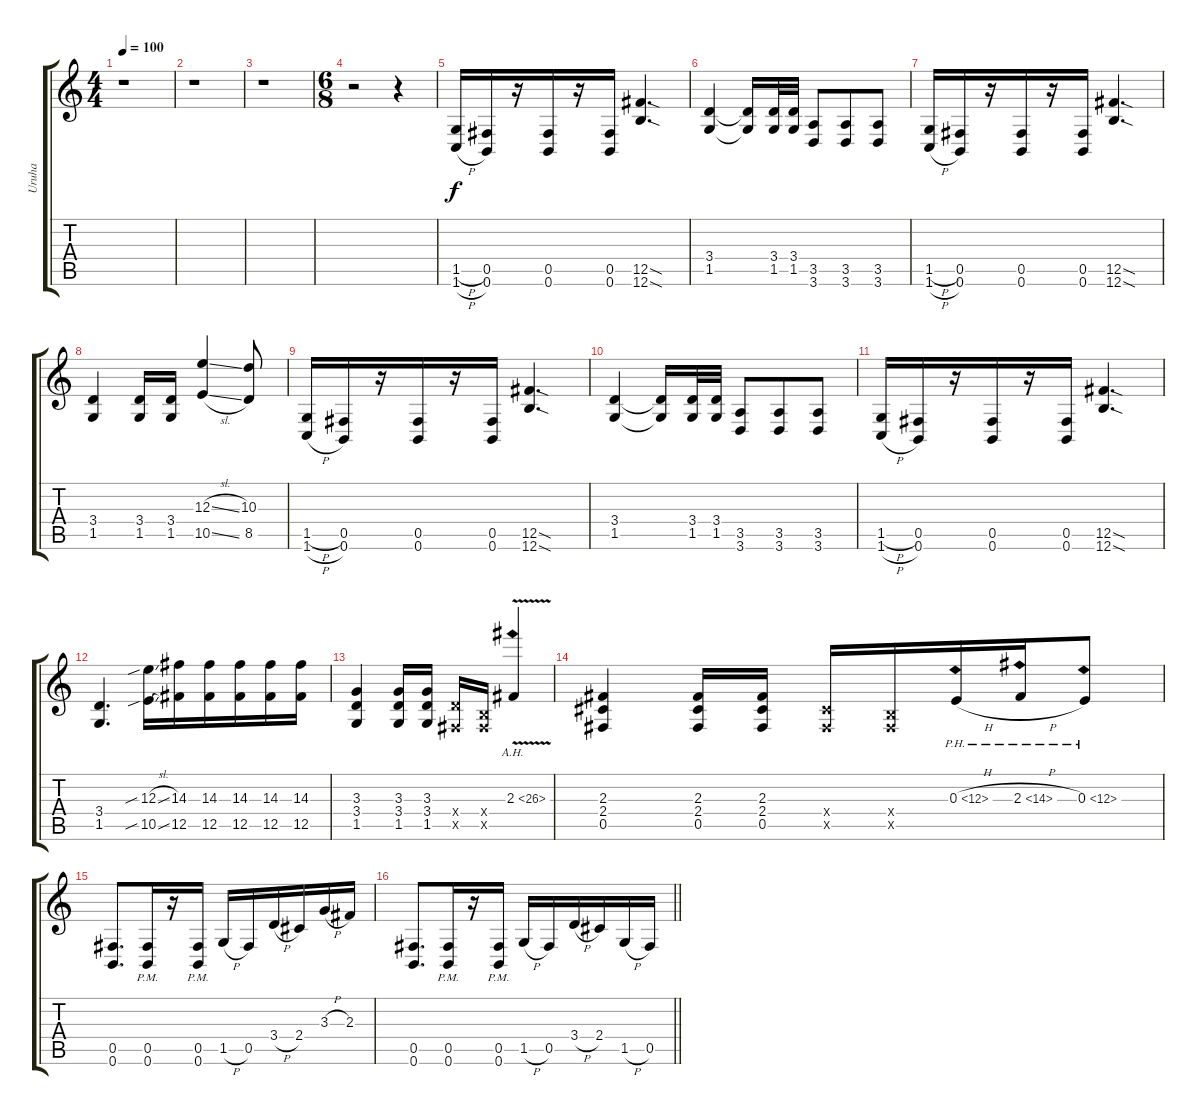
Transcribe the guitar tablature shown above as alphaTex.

\track ("Uruha" "Uruha") {instrument overdrivenguitar}
\staff {score tabs}
\tuning (Db4 Ab3 E3 B2 Gb2 B1) {hide}
\ts (4 4)
\tempo 100
\clef g2
\ks c
r.1{dy f} |
r.1 |
r.1 |
\ts (6 8)
r.2 r.4 |
(1.5{h} 1.6{h}).16{instrument overdrivenguitar} (0.5 0.6).16 r.16 (0.5 0.6).16 r.16 (0.5 0.6).16 (12.5{sod} 12.6{sod}).4{d} |
(3.4 1.5).4 (3.4{t} 1.5{t}).16 (3.4 1.5).32 (3.4 1.5).32 (3.5 3.6).8 (3.5 3.6).8 (3.5 3.6).8 |
(1.5{h} 1.6{h}).16 (0.5 0.6).16 r.16 (0.5 0.6).16 r.16 (0.5 0.6).16 (12.5{sod} 12.6{sod}).4{d} |
(3.4 1.5).4 (3.4 1.5).16 (3.4 1.5).16 (12.3{sl} 10.5{sl}).4 (10.3 8.5).8 |
(1.5{h} 1.6{h}).16 (0.5 0.6).16 r.16 (0.5 0.6).16 r.16 (0.5 0.6).16 (12.5{sod} 12.6{sod}).4{d} |
(3.4 1.5).4 (3.4{t} 1.5{t}).16 (3.4 1.5).32 (3.4 1.5).32 (3.5 3.6).8 (3.5 3.6).8 (3.5 3.6).8 |
(1.5{h} 1.6{h}).16 (0.5 0.6).16 r.16 (0.5 0.6).16 r.16 (0.5 0.6).16 (12.5{sod} 12.6{sod}).4{d} |
(3.4 1.5).4{d} (12.3{sib sl} 10.5{sib sl}).16 (14.3 12.5).16 (14.3 12.5).16 (14.3 12.5).16 (14.3 12.5).16 (14.3 12.5).16 |
(3.3 3.4 1.5).4 (3.3 3.4 1.5).16 (3.3 3.4 1.5).16 (3.4{x} 0.5{x}).16 (0.4{x} 0.5{x}).16 2.3{ah 24 v}.4 |
(2.3 2.4 0.5).4 (2.3 2.4 0.5).16 (2.3 2.4 0.5).16 (2.4{x} 0.5{x}).16 (0.4{x} 0.5{x}).16 0.3{ph 12 h}.16 2.3{ph 12 h}.16 0.3{ph 12}.8 |
(0.5 0.6).8{d} (0.5 0.6{pm}).16 r.16 (0.5 0.6{pm}).16 1.5{h}.16 0.5.16 3.4{h}.16 2.4.16 3.3{h}.16 2.3.16 |
\barLineRight lightlight
(0.5 0.6).8{d} (0.5{pm} 0.6).16 r.16 (0.5{pm} 0.6).16 1.5{h}.16 0.5.16 3.4{h}.16 2.4.16 1.5{h}.16 0.5.16
